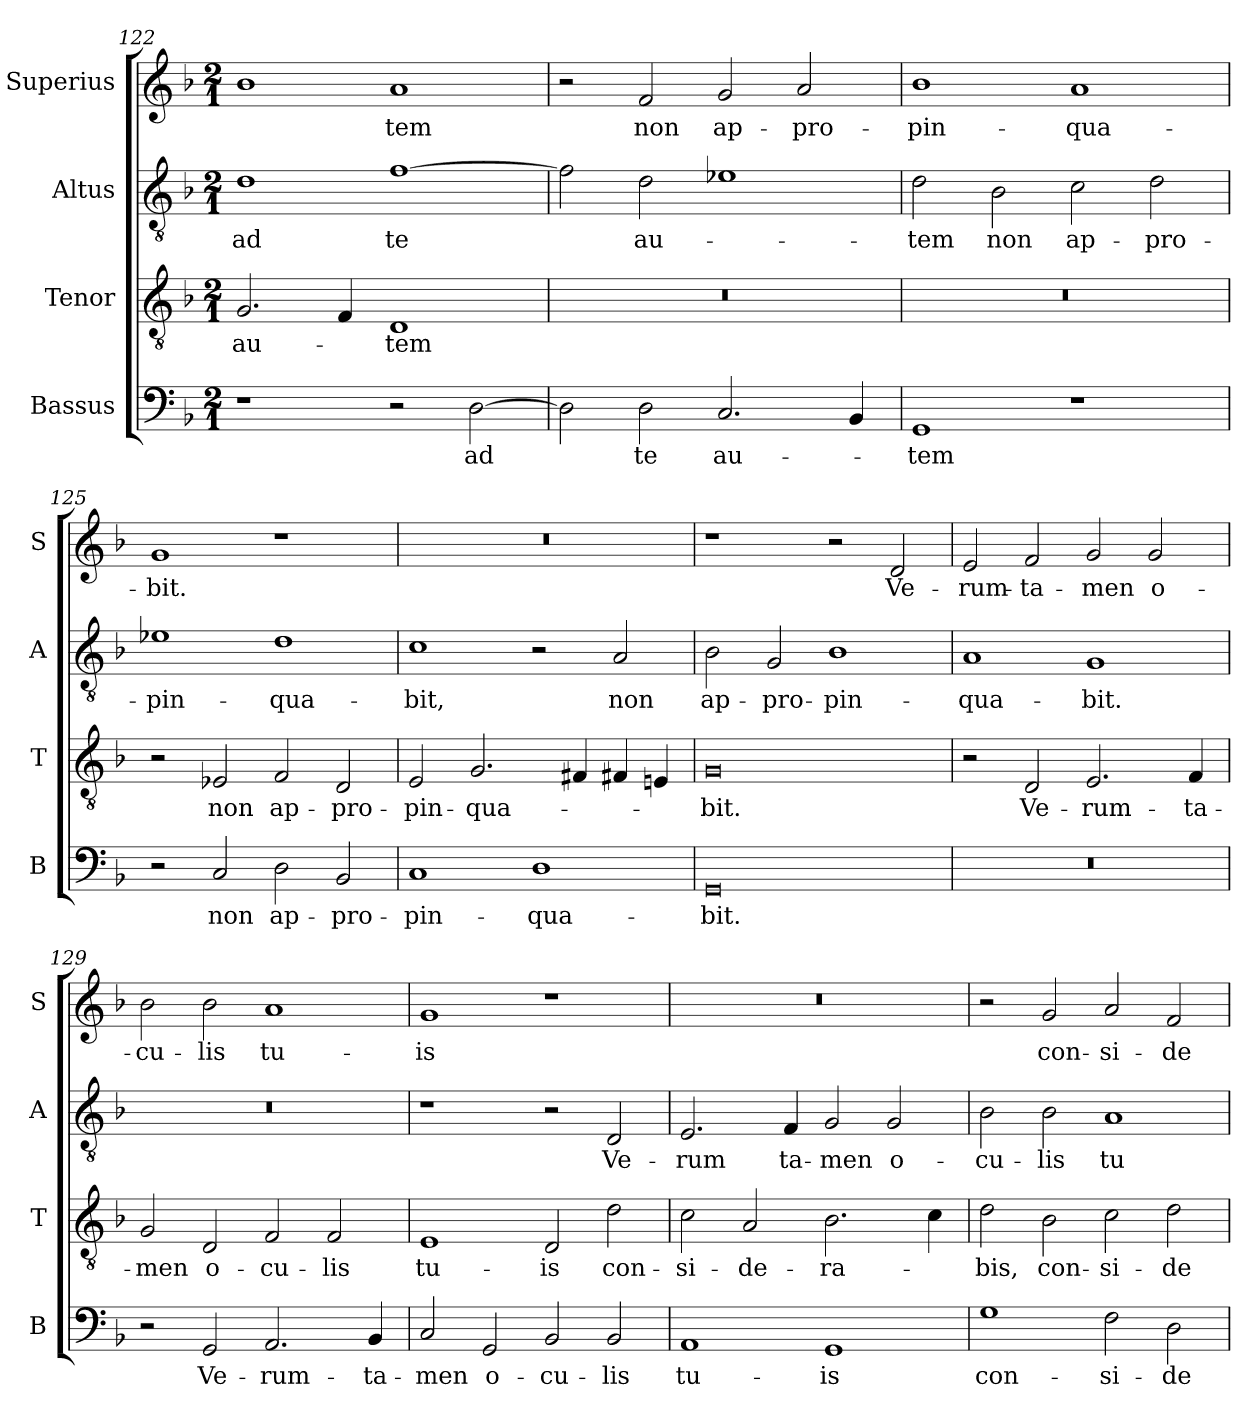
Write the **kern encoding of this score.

**kern	**text	**kern	**text	**kern	**text	**kern	**text
*part4	*part4	*part3	*part3	*part2	*part2	*part1	*part1
*staff4	*staff4	*staff3	*staff3	*staff2	*staff2	*staff1	*staff1
*I"Bassus	*	*I"Tenor	*	*I"Altus	*	*I"Superius	*
*I'B	*	*I'T	*	*I'A	*	*I'S	*
*clefF4	*	*clefGv2	*	*clefGv2	*	*clefG2	*
*k[b-]	*	*k[b-]	*	*k[b-]	*	*k[b-]	*
*M2/1	*	*M2/1	*	*M2/1	*	*M2/1	*
=122	=122	=122	=122	=122	=122	=122	=122
1r	.	2.G/	au-	1d	ad	1b-	.
.	.	4F/	.	.	.	.	.
2r	.	1D	-tem	[1f	te	1a	-tem
[2D\	ad	.	.	.	.	.	.
=123	=123	=123	=123	=123	=123	=123	=123
2D\]	.	0r	.	2f\]	.	2r	.
2D\	te	.	.	2d\	au-	2f/	non
2.C/	au-	.	.	1e-X	.	2g/	ap-
.	.	.	.	.	.	2a/	-pro-
4BB-/	.	.	.	.	.	.	.
=124	=124	=124	=124	=124	=124	=124	=124
1GG	-tem	0r	.	2d\	-tem	1b-	-pin-
.	.	.	.	2B-\	non	.	.
1r	.	.	.	2c\	ap-	1a	-qua-
.	.	.	.	2d\	-pro-	.	.
=125	=125	=125	=125	=125	=125	=125	=125
2r	.	2r	.	1e-X	-pin-	1g	-bit.
2C/	non	2E-X/	non	.	.	.	.
2D\	ap-	2F/	ap-	1d	-qua-	1r	.
2BB-/	-pro-	2D/	-pro-	.	.	.	.
=126	=126	=126	=126	=126	=126	=126	=126
1C	-pin-	2E/	-pin-	1c	-bit,	0r	.
.	.	2.G/	-qua-	.	.	.	.
1D	-qua-	.	.	2r	.	.	.
.	.	4F#X/	.	.	.	.	.
.	.	4F#X/	.	2A/	non	.	.
.	.	4En/	.	.	.	.	.
=127	=127	=127	=127	=127	=127	=127	=127
0GG	-bit.	0G	-bit.	2B-\	ap-	1r	.
.	.	.	.	2G/	-pro-	.	.
.	.	.	.	1B-	-pin-	2r	.
.	.	.	.	.	.	2d/	Ve-
=128	=128	=128	=128	=128	=128	=128	=128
0r	.	2r	.	1A	-qua-	2e/	-rum-
.	.	2D/	Ve-	.	.	2f/	-ta-
.	.	2.E/	-rum-	1G	-bit.	2g/	-men
.	.	.	.	.	.	2g/	o-
.	.	4F/	-ta-	.	.	.	.
=129	=129	=129	=129	=129	=129	=129	=129
2r	.	2G/	-men	0r	.	2b-\	-cu-
2GG/	Ve-	2D/	o-	.	.	2b-\	-lis
2.AA/	-rum-	2F/	-cu-	.	.	1a	tu-
.	.	2F/	-lis	.	.	.	.
4BB-/	-ta-	.	.	.	.	.	.
=130	=130	=130	=130	=130	=130	=130	=130
2C/	-men	1E	tu-	1r	.	1g	-is
2GG/	o-	.	.	.	.	.	.
2BB-/	-cu-	2D/	-is	2r	.	1r	.
2BB-/	-lis	2d\	con-	2D/	Ve-	.	.
=131	=131	=131	=131	=131	=131	=131	=131
1AA	tu-	2c\	-si-	2.E/	-rum	0r	.
.	.	2A/	-de-	.	.	.	.
.	.	.	.	4F/	ta-	.	.
1GG	-is	2.B-\	-ra-	2G/	-men	.	.
.	.	.	.	2G/	o-	.	.
.	.	4c\	.	.	.	.	.
=132	=132	=132	=132	=132	=132	=132	=132
1G	con-	2d\	-bis,	2B-\	-cu-	2r	.
.	.	2B-\	con-	2B-\	-lis	2g/	con-
2F\	-si-	2c\	-si-	1A	tu-	2a/	-si-
2D\	-de-	2d\	-de-	.	.	2f/	-de-
=	=	=	=	=	=	=	=
*-	*-	*-	*-	*-	*-	*-	*-
